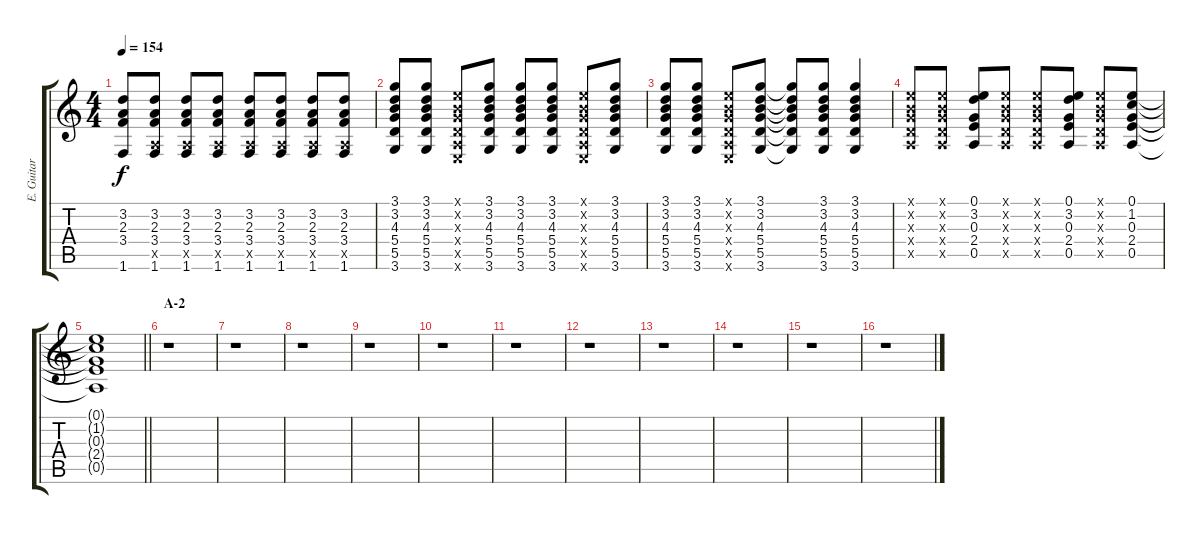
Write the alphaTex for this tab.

\track ("E. Guitar I" "E. Guitar ") {instrument overdrivenguitar}
\staff {score tabs}
\tuning (E4 B3 G3 D3 A2 E2) {hide}
\ts (4 4)
\tempo 154
\clef g2
\ks c
(3.2{t} 2.3{t} 3.4{t} 1.6{t}).8{dy f} (3.2 2.3 3.4 0.5{x} 1.6).8 (3.2 2.3 3.4 0.5{x} 1.6).8 (3.2 2.3 3.4 0.5{x} 1.6).8 (3.2 2.3 3.4 0.5{x} 1.6).8 (3.2 2.3 3.4 0.5{x} 1.6).8 (3.2 2.3 3.4 0.5{x} 1.6).8 (3.2 2.3 3.4 0.5{x} 1.6).8 |
(3.1 3.2 4.3 5.4 5.5 3.6).8 (3.1 3.2 4.3 5.4 5.5 3.6).8 (0.1{x} 0.2{x} 0.3{x} 0.4{x} 0.5{x} 0.6{x}).8 (3.1 3.2 4.3 5.4 5.5 3.6).8 (3.1 3.2 4.3 5.4 5.5 3.6).8 (3.1 3.2 4.3 5.4 5.5 3.6).8 (0.1{x} 0.2{x} 0.3{x} 0.4{x} 0.5{x} 0.6{x}).8 (3.1 3.2 4.3 5.4 5.5 3.6).8 |
(3.1 3.2 4.3 5.4 5.5 3.6).8 (3.1 3.2 4.3 5.4 5.5 3.6).8 (0.1{x} 0.2{x} 0.3{x} 0.4{x} 0.5{x} 0.6{x}).8 (3.1 3.2 4.3 5.4 5.5 3.6).8 (3.1{t} 3.2{t} 4.3{t} 5.4{t} 5.5{t} 3.6{t}).8 (3.1 3.2 4.3 5.4 5.5 3.6).8 (3.1 3.2 4.3 5.4 5.5 3.6).4 |
(0.1{x} 0.2{x} 0.3{x} 0.4{x} 0.5{x}).8 (0.1{x} 0.2{x} 0.3{x} 0.4{x} 0.5{x}).8 (0.1 3.2 0.3 2.4 0.5).8 (0.1{x} 0.2{x} 0.3{x} 0.4{x} 0.5{x}).8 (0.1{x} 0.2{x} 0.3{x} 0.4{x} 0.5{x}).8 (0.1 3.2 0.3 2.4 0.5).8 (0.1{x} 0.2{x} 0.3{x} 0.4{x} 0.5{x}).8 (0.1 1.2 0.3 2.4 0.5).8 |
\barLineRight lightlight
(0.1{t} 1.2{t} 0.3{t} 2.4{t} 0.5{t}).1 |
\section ("" "A-2")
r.1 |
r.1 |
r.1 |
r.1 |
r.1 |
r.1 |
r.1 |
r.1 |
r.1 |
r.1 |
r.1
